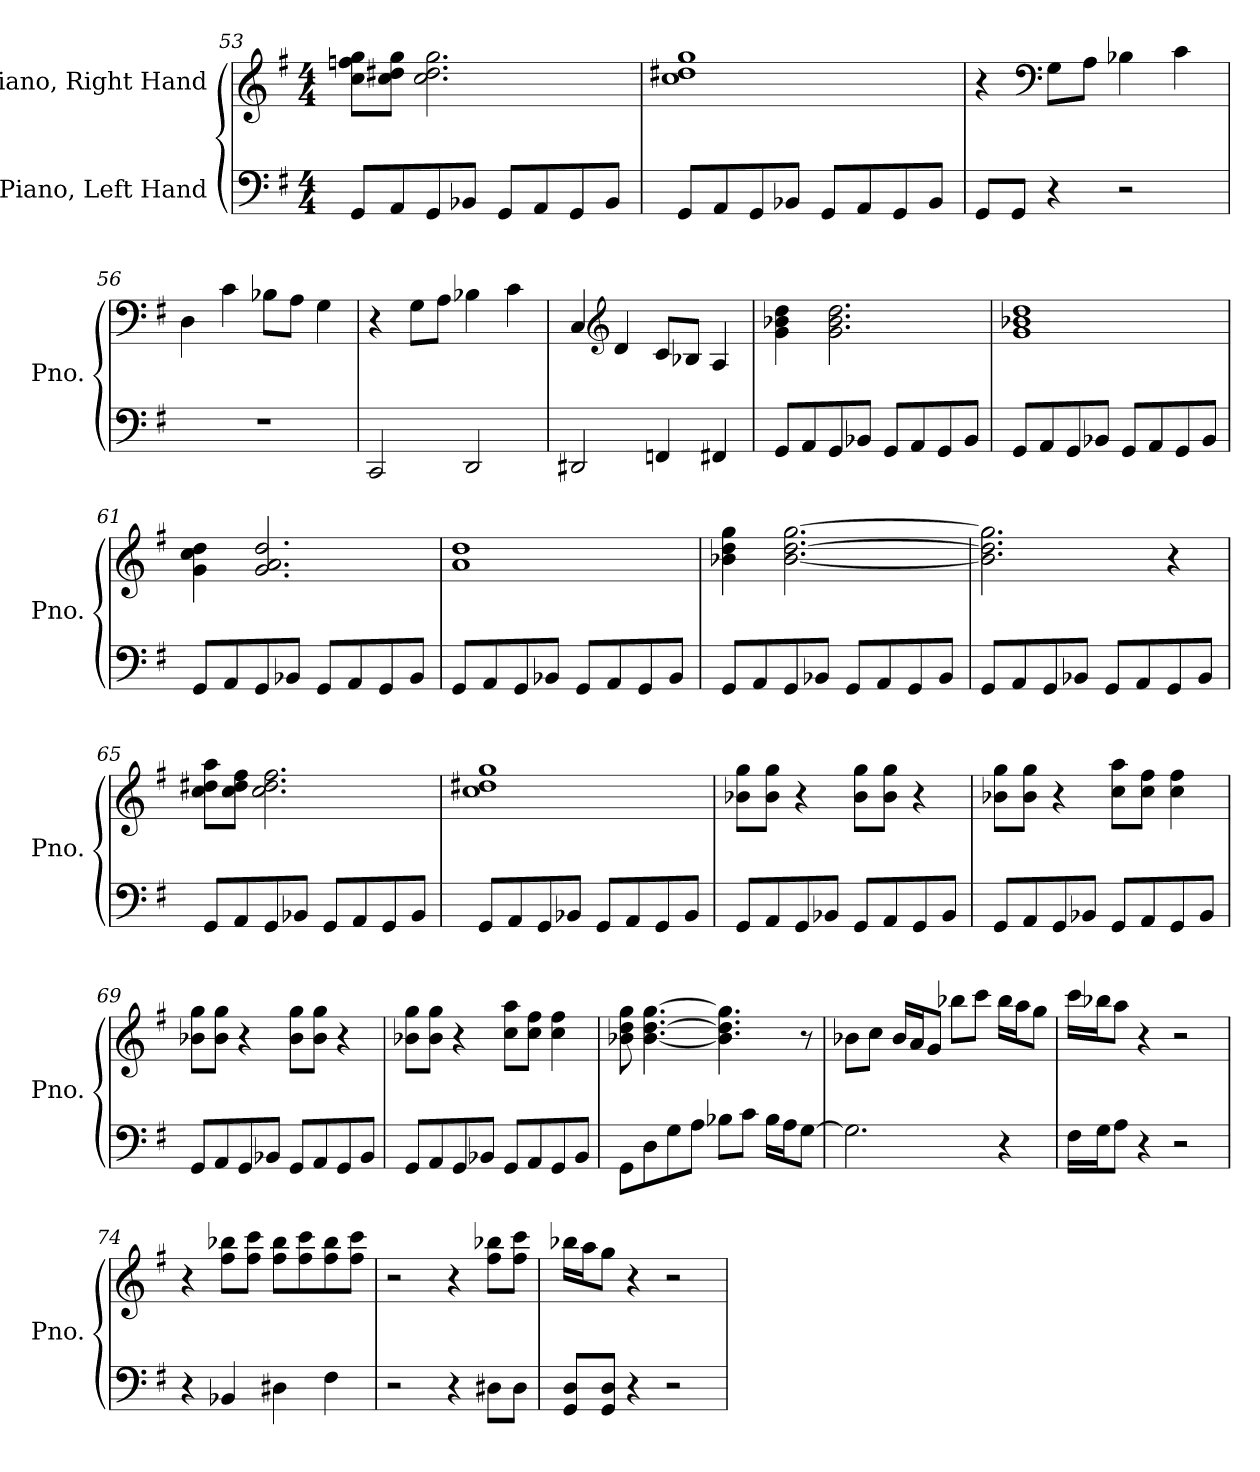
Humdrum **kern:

**kern	**kern
*part2	*part1
*staff2	*staff1
*I"Piano, Left Hand	*I"Piano, Right Hand
*I'Pno.	*I'Pno.
*clefF4	*clefG2
*k[f#]	*k[f#]
*M4/4	*M4/4
=53	=53
8GG/L	8cc\ 8ffn\ 8gg\L
8AA/	8cc\ 8dd#X\ 8gg\J
8GG/	2.cc\ 2.dd#\ 2.gg\
8BB-X/J	.
8GG/L	.
8AA/	.
8GG/	.
8BB-/J	.
=54	=54
8GG/L	1cc 1dd#X 1gg
8AA/	.
8GG/	.
8BB-X/J	.
8GG/L	.
8AA/	.
8GG/	.
8BB-/J	.
=55	=55
8GG/L	4r
8GG/J	.
*	*clefF4
4r	8G\L
.	8A\J
2r	4B-X\
.	4c\
!!LO:PB:g=z
=56	=56
1r	4D\
.	4c\
.	8B-X\L
.	8A\J
.	4G\
=57	=57
2CC/	4r
.	8G\L
.	8A\J
2DD/	4B-X\
.	4c\
=58	=58
2DD#X/	4C/
*	*clefG2
.	4d/
4FFn/	8c/L
.	8B-X/J
4FF#X/	4A/
=59	=59
8GG/L	4g\ 4b-X\ 4dd\
8AA/	.
8GG/	2.g\ 2.b-\ 2.dd\
8BB-X/J	.
8GG/L	.
8AA/	.
8GG/	.
8BB-/J	.
=60	=60
8GG/L	1g 1b-X 1dd
8AA/	.
8GG/	.
8BB-X/J	.
8GG/L	.
8AA/	.
8GG/	.
8BB-/J	.
!!LO:LB:g=z
=61	=61
8GG/L	4g\ 4cc\ 4dd\
8AA/	.
8GG/	2.g/ 2.a/ 2.dd/
8BB-X/J	.
8GG/L	.
8AA/	.
8GG/	.
8BB-/J	.
=62	=62
8GG/L	1a 1dd
8AA/	.
8GG/	.
8BB-X/J	.
8GG/L	.
8AA/	.
8GG/	.
8BB-/J	.
=63	=63
8GG/L	4b-X\ 4dd\ 4gg\
8AA/	.
8GG/	[2.b-\ [2.dd\ [2.gg\
8BB-X/J	.
8GG/L	.
8AA/	.
8GG/	.
8BB-/J	.
=64	=64
8GG/L	2.b-\] 2.dd\] 2.gg\]
8AA/	.
8GG/	.
8BB-X/J	.
8GG/L	.
8AA/	.
8GG/	4r
8BB-/J	.
!!LO:LB:g=z
=65	=65
8GG/L	8cc\ 8dd#X\ 8aa\L
8AA/	8cc\ 8dd#\ 8ff#\J
8GG/	2.cc\ 2.dd#\ 2.ff#\
8BB-X/J	.
8GG/L	.
8AA/	.
8GG/	.
8BB-/J	.
=66	=66
8GG/L	1cc 1dd#X 1gg
8AA/	.
8GG/	.
8BB-X/J	.
8GG/L	.
8AA/	.
8GG/	.
8BB-/J	.
=67	=67
8GG/L	8b-X\ 8gg\L
8AA/	8b-\ 8gg\J
8GG/	4r
8BB-X/J	.
8GG/L	8b-\ 8gg\L
8AA/	8b-\ 8gg\J
8GG/	4r
8BB-/J	.
=68	=68
8GG/L	8b-X\ 8gg\L
8AA/	8b-\ 8gg\J
8GG/	4r
8BB-X/J	.
8GG/L	8cc\ 8aa\L
8AA/	8cc\ 8ff#\J
8GG/	4cc\ 4ff#\
8BB-/J	.
!!LO:LB:g=z
=69	=69
8GG/L	8b-X\ 8gg\L
8AA/	8b-\ 8gg\J
8GG/	4r
8BB-X/J	.
8GG/L	8b-\ 8gg\L
8AA/	8b-\ 8gg\J
8GG/	4r
8BB-/J	.
=70	=70
8GG/L	8b-X\ 8gg\L
8AA/	8b-\ 8gg\J
8GG/	4r
8BB-X/J	.
8GG/L	8cc\ 8aa\L
8AA/	8cc\ 8ff#\J
8GG/	4cc\ 4ff#\
8BB-/J	.
=71	=71
8GG\L	8b-X\ 8dd\ 8gg\
8D\	[4.b-\ [4.dd\ [4.gg\
8G\	.
8A\J	.
8B-X\L	4.b-\] 4.dd\] 4.gg\]
8c\J	.
16B-\LL	.
16A\J	.
[8G\J	8r
=72	=72
2.G\]	8b-X\L
.	8cc\J
.	16b-/LL
.	16a/J
.	8g/J
.	8bb-X\L
.	8ccc\J
4r	16bb-\LL
.	16aa\J
.	8gg\J
!!LO:LB:g=z
=73	=73
16F#\LL	16ccc\LL
16G\J	16bb-X\J
8A\J	8aa\J
4r	4r
2r	2r
=74	=74
4r	4r
4BB-X/	8ff#\ 8bb-X\L
.	8ff#\ 8ccc\J
4D#X\	8ff#\ 8bb-\L
.	8ff#\ 8ccc\
4F#\	8ff#\ 8bb-\
.	8ff#\ 8ccc\J
=75	=75
2r	2r
4r	4r
8D#X\L	8ff#\ 8bb-X\L
8D#\J	8ff#\ 8ccc\J
=76	=76
8GG/ 8D/L	16bb-X\LL
.	16aa\J
8GG/ 8D/J	8gg\J
4r	4r
2r	2r
=	=
*-	*-
